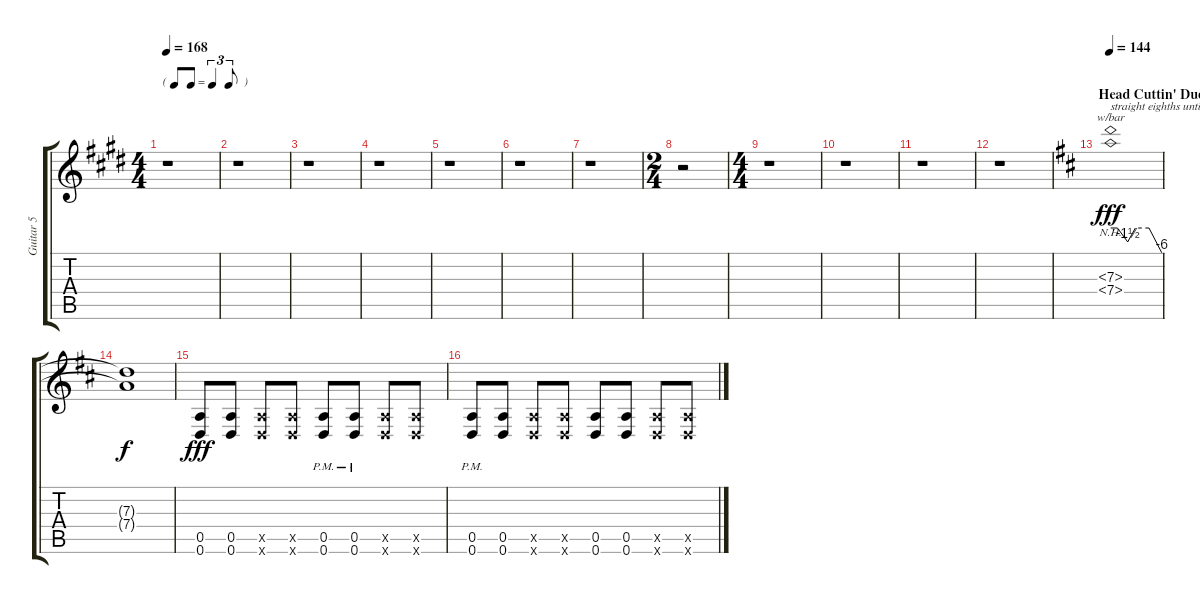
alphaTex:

\track ("Guitar 5" "Guitar 5") {instrument distortionguitar}
\staff {score tabs}
\tuning (E4 B3 G3 D3 A2 D2) {hide}
\ts (4 4)
\tf triplet8th
\tempo 168
\clef g2
\ks e
r.1{dy fff} |
r.1 |
r.1 |
r.1 |
r.1 |
r.1 |
r.1 |
\ts (2 4)
r.2 |
\ts (4 4)
r.1 |
r.1 |
r.1 |
r.1 |
\section ("" "Head Cuttin' Duel A")
\tempo 144
\ks d
(7.3{nh} 7.4{nh}).1{tbe (custom default 0 0 8 0 20 -6 29 0 45 0 60 -24) txt "straight eighths until otherwise noted / Tempo=144"} |
(7.3{t} 7.4{t}).1{dy f} |
(0.5 0.6).8{dy fff} (0.5 0.6).8 (0.5{x} 0.6{x}).8 (0.5{x} 0.6{x}).8 (0.5{pm} 0.6{pm}).8 (0.5{pm} 0.6{pm}).8 (0.5{x} 0.6{x}).8 (0.5{x} 0.6{x}).8 |
(0.5{pm} 0.6{pm}).8 (0.5 0.6).8 (0.5{x} 0.6{x}).8 (0.5{x} 0.6{x}).8 (0.5 0.6).8 (0.5 0.6).8 (0.5{x} 0.6{x}).8 (0.5{x} 0.6{x}).8
